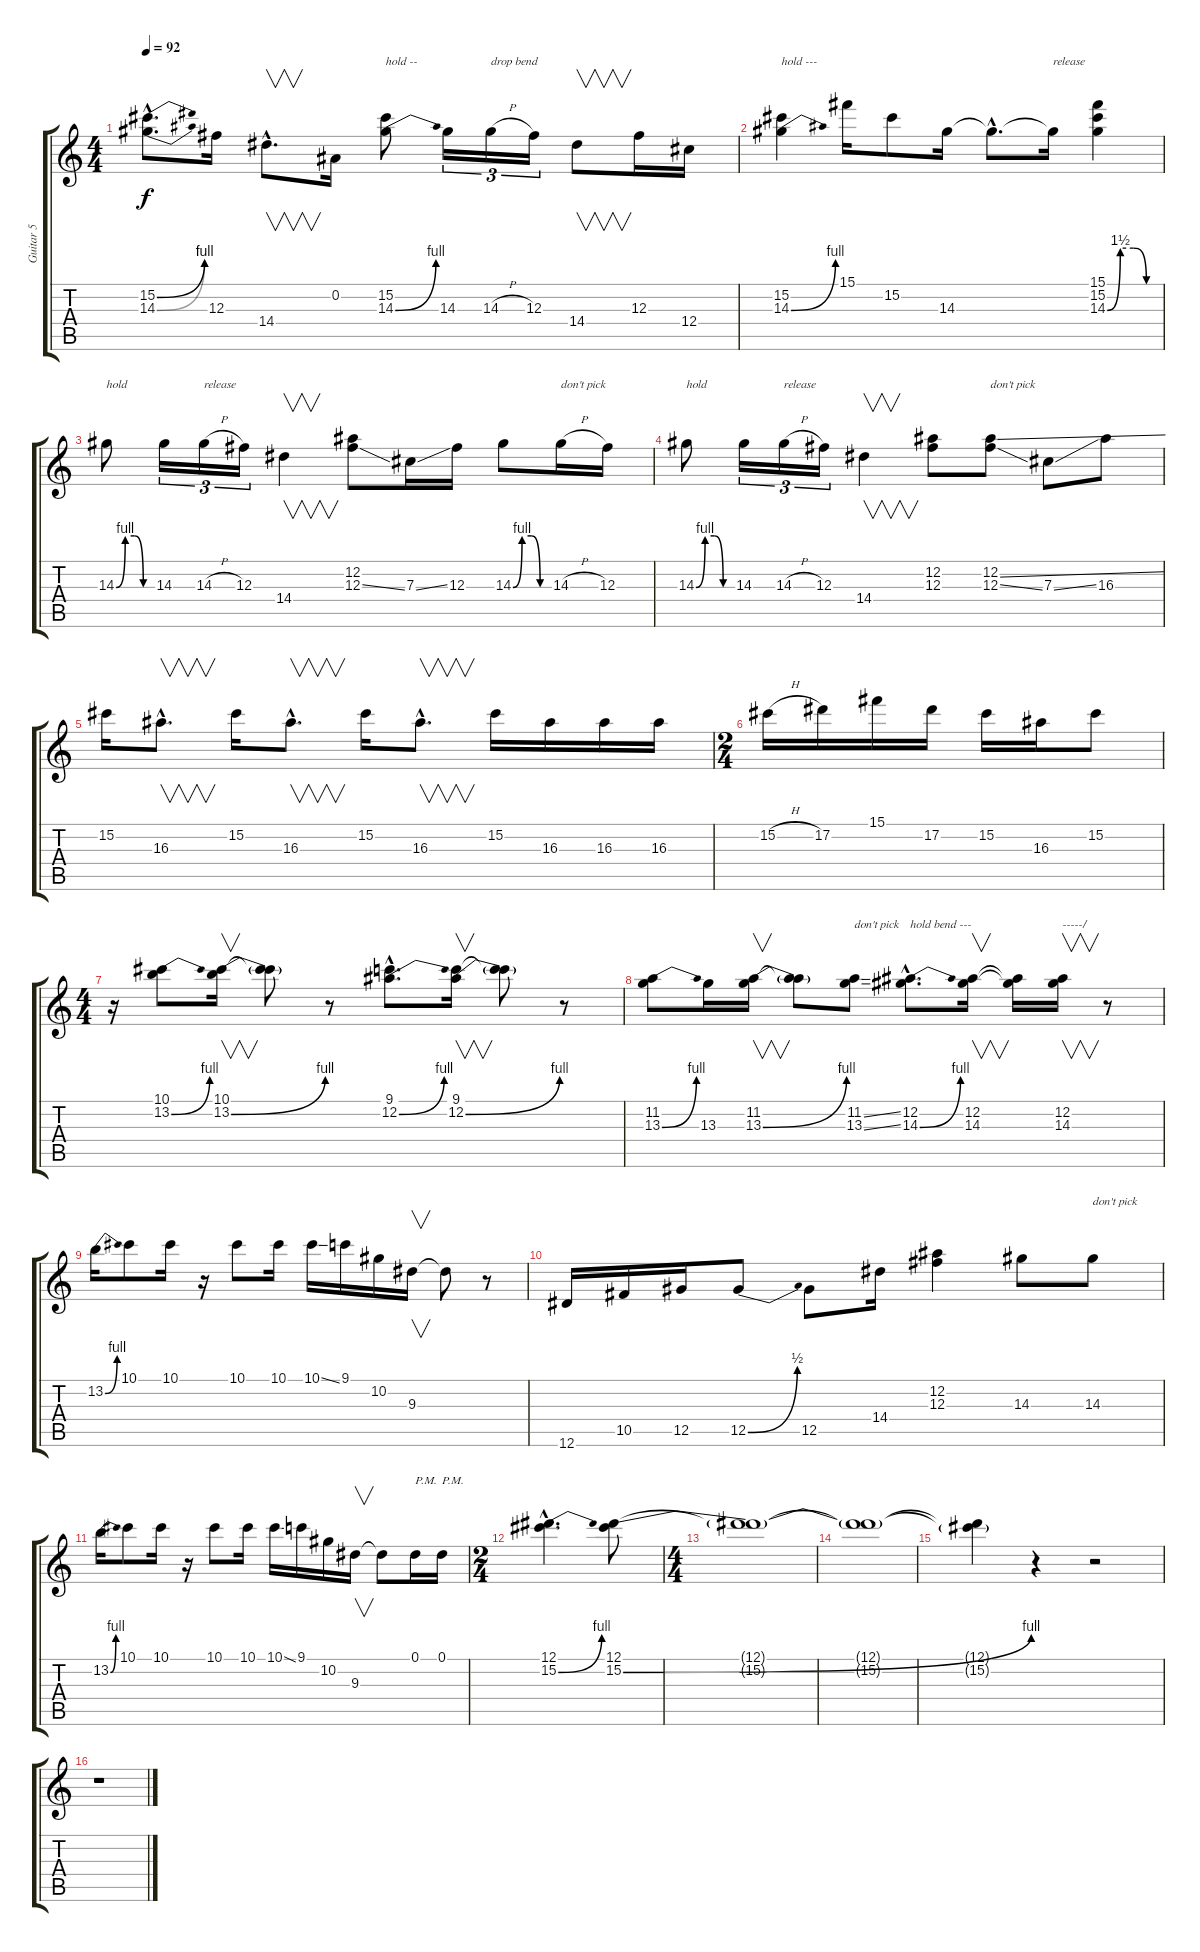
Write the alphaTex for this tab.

\track ("Guitar 5" "Guitar 5") {instrument distortionguitar}
\staff {score tabs}
\tuning (Eb4 Bb3 Gb3 Db3 Ab2 Eb2) {hide}
\ts (4 4)
\tempo 92
\clef g2
\ks c
(15.2{be (bend 0 0 60 4) hac} 14.3{be (bend 0 0 60 4) hac}).8{d dy f} 12.3.16 14.4{hac}.8{v d} 0.2.16 (15.2 14.3{be (bend 0 0 60 4)}).8{txt "hold --"} 14.3.16{tu (3 2)} 14.3{h}.16{tu (3 2) txt "drop bend"} 12.3.16{tu (3 2)} 14.4.8{v} 12.3.16 12.4.16 |
(15.2 14.3{be (bend 0 0 60 4)}).4{txt "hold ---"} 15.1.16 15.2.8 14.3.16 14.3{hac t}.8{d} 14.3{t}.16{txt "release"} (15.1 15.2 14.3{be (custom 0 0 15 6 30 6 45 0 60 0)}).4 |
14.3{be (custom 0 0 15 4 30 4 45 0 60 0)}.8{txt "hold"} 14.3.16{tu (3 2)} 14.3{h}.16{tu (3 2) txt "release"} 12.3.16{tu (3 2)} 14.4.4{v} (12.2 12.3{ss}).8 7.3{ss}.16 12.3.16 14.3{be (custom 0 0 15 4 30 4 45 0 60 0)}.8 14.3{h}.16{txt "don't pick"} 12.3.16 |
14.3{be (custom 0 0 15 4 30 4 45 0 60 0)}.8{txt "hold"} 14.3.16{tu (3 2)} 14.3{h}.16{tu (3 2) txt "release"} 12.3.16{tu (3 2)} 14.4.4{v} (12.2 12.3).8 (12.2{ss} 12.3{ss}).8{txt "don't pick"} 7.3{ss}.8 16.3.8 |
15.2.16 16.3{hac}.8{v d} 15.2.16 16.3{hac}.8{v d} 15.2.16 16.3{hac}.8{v d} 15.2.16 16.3.16 16.3.16 16.3.16 |
\ts (2 4)
15.2{h}.16 17.2.16 15.1.16 17.2.16 15.2.16 16.3.16 15.2.8 |
\ts (4 4)
r.16 (10.1 13.2{be (bend 0 0 60 4)}).8 (10.1 13.2{be (bend 0 0 60 4)}).16{v} (10.1{t} 13.2{t}).8 r.8 (9.1{hac} 12.2{be (bend 0 0 60 4) hac}).8{d} (9.1 12.2{be (bend 0 0 60 4)}).16{v} (9.1{t} 12.2{t}).8 r.8 |
(11.2 13.3{be (bend 0 0 60 4)}).8 13.3.16 (11.2 13.3{be (bend 0 0 60 4)}).16{v} (11.2{t} 13.3{t}).8 (11.2{ss} 13.3{ss}).8{txt "don't pick"} (12.2{hac} 14.3{be (bend 0 0 60 4) hac}).8{d txt "hold bend ---"} (12.2 14.3).16{v} (12.2{t} 14.3{t}).16 (12.2 14.3).16{v txt "-----/"} r.8 |
13.2{be (bend 0 0 60 4)}.16 10.1.8 10.1.16 r.16 10.1.8 10.1.16 10.1{ss}.16 9.1.16 10.2.16 9.3.16{v} 9.3{t}.8 r.8 |
12.6.16 10.5.16 12.5.16 12.5{be (bend 0 0 60 2)}.8 12.5.8 14.4.16 (12.2 12.3).4 14.3.8 14.3.8{txt "don't pick"} |
13.2{be (bend 0 0 60 4)}.16 10.1.8 10.1.16 r.16 10.1.8 10.1.16 10.1{ss}.16 9.1.16 10.2.16 9.3.16{v} 9.3{t}.8 0.1.16{txt "P.M."} 0.1.16{txt "P.M."} |
\ts (2 4)
(12.1{hac} 15.2{be (bend 0 0 60 4) hac}).4{d} (12.1 15.2{be (bend 0 0 60 4)}).8 |
\ts (4 4)
(12.1{t} 15.2{t}).1 |
(12.1{t} 15.2{t}).1 |
(12.1{t} 15.2{t}).4 r.4 r.2 |
r.1
